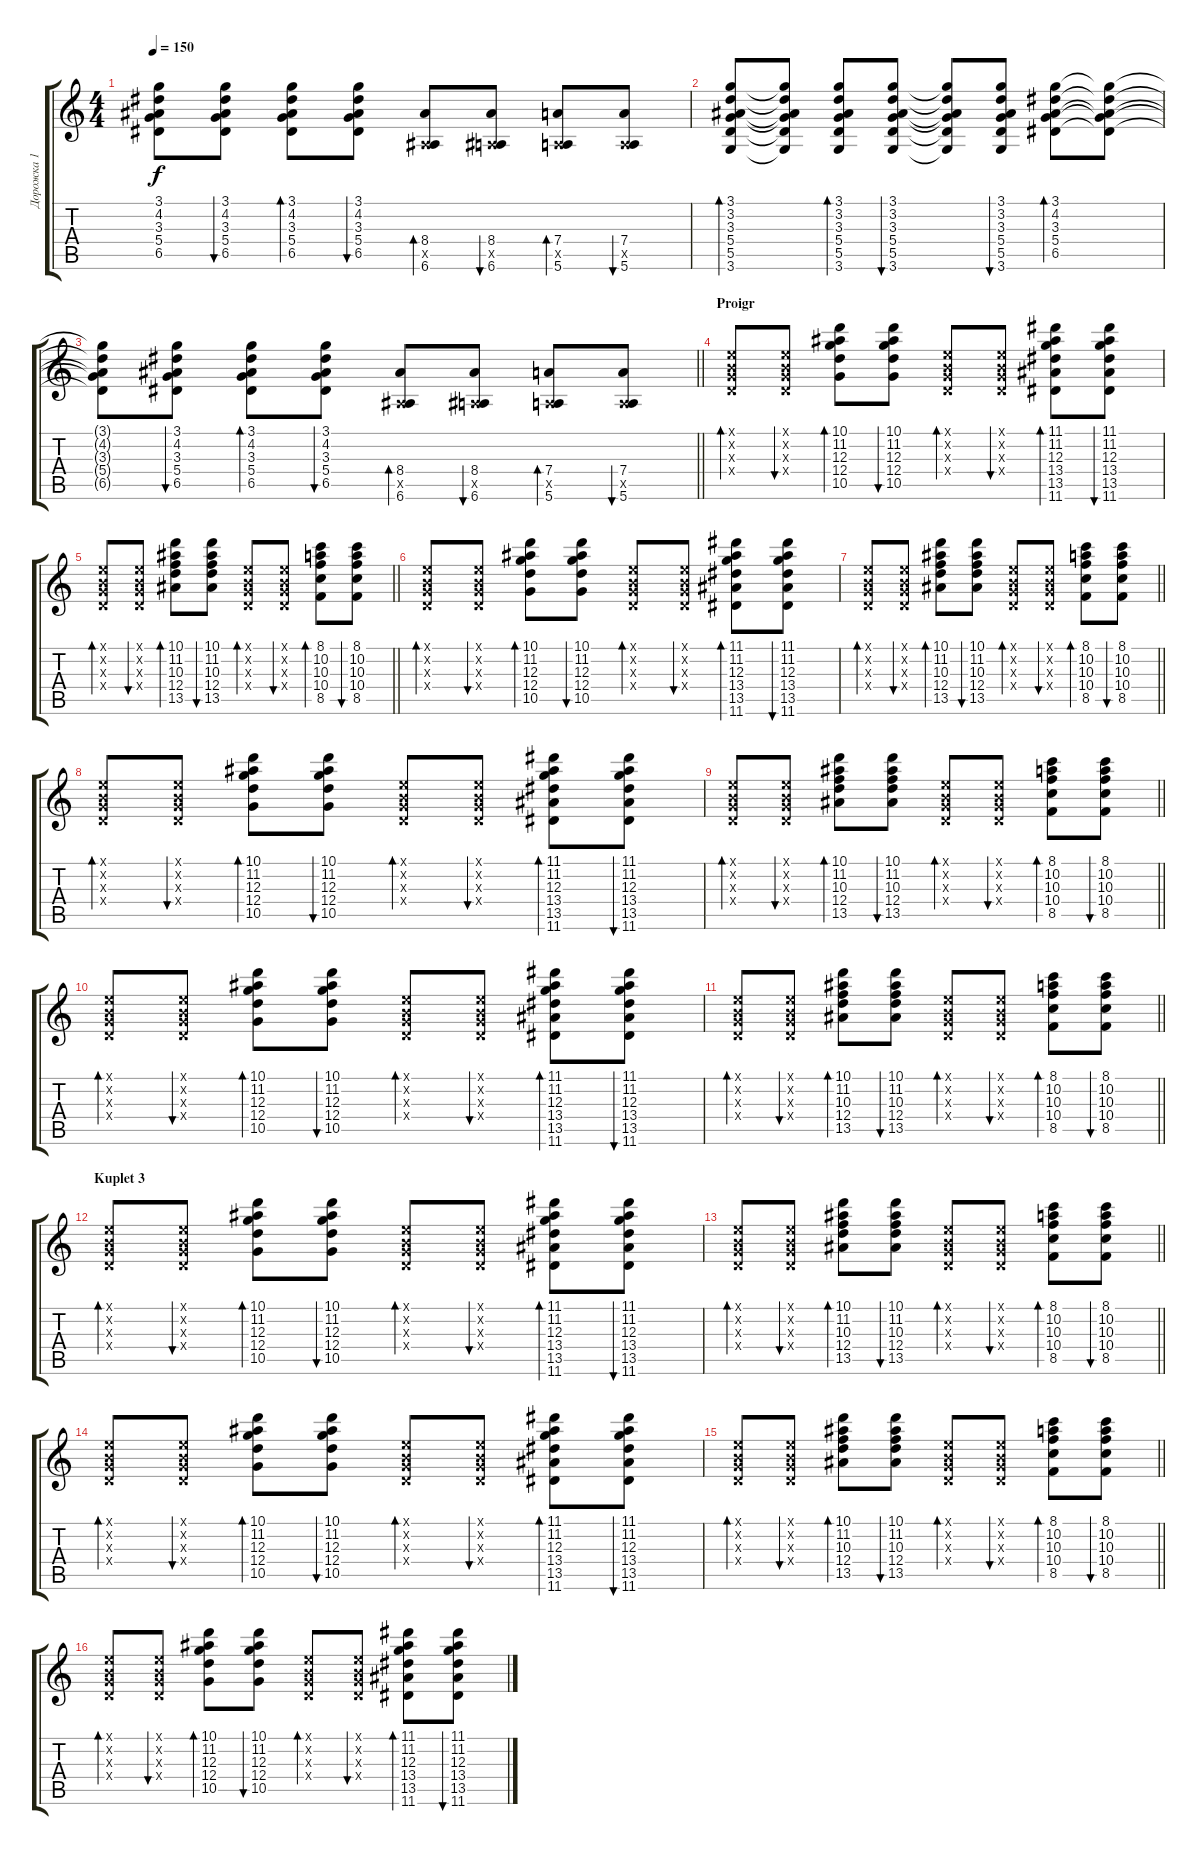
\track ("Дорожка 1" "Дорожка 1") {instrument acousticguitarsteel}
\staff {score tabs}
\tuning (E4 B3 G3 D3 A2 E2) {hide}
\ts (4 4)
\tempo 150
\clef g2
\ks c
(3.1{t} 4.2{t} 3.3{t} 5.4{t} 6.5{t}).8{dy f} (3.1 4.2 3.3 5.4 6.5).8{bu 60} (3.1 4.2 3.3 5.4 6.5).8{bd 60} (3.1 4.2 3.3 5.4 6.5).8{bu 60} (8.4 0.5{x} 6.6).8{bd 60} (8.4 0.5{x} 6.6).8{bu 60} (7.4 0.5{x} 5.6).8{bd 60} (7.4 0.5{x} 5.6).8{bu 60} |
(3.1 3.2 3.3 5.4 5.5 3.6).8{bd 60} (3.1{t} 3.2{t} 3.3{t} 5.4{t} 5.5{t} 3.6{t}).8 (3.1 3.2 3.3 5.4 5.5 3.6).8{bd 60} (3.1 3.2 3.3 5.4 5.5 3.6).8{bu 60} (3.1{t} 3.2{t} 3.3{t} 5.4{t} 5.5{t} 3.6{t}).8 (3.1 3.2 3.3 5.4 5.5 3.6).8{bu 60} (3.1 4.2 3.3 5.4 6.5).8{bd 60} (3.1{t} 4.2{t} 3.3{t} 5.4{t} 6.5{t}).8 |
\barLineRight lightlight
(3.1{t} 4.2{t} 3.3{t} 5.4{t} 6.5{t}).8 (3.1 4.2 3.3 5.4 6.5).8{bu 60} (3.1 4.2 3.3 5.4 6.5).8{bd 60} (3.1 4.2 3.3 5.4 6.5).8{bu 60} (8.4 0.5{x} 6.6).8{bd 60} (8.4 0.5{x} 6.6).8{bu 60} (7.4 0.5{x} 5.6).8{bd 60} (7.4 0.5{x} 5.6).8{bu 60} |
\section ("" "Proigr")
(0.1{x} 0.2{x} 0.3{x} 0.4{x}).8{bd 60} (0.1{x} 0.2{x} 0.3{x} 0.4{x}).8{bu 60} (10.1 11.2 12.3 12.4 10.5).8{bd 60} (10.1 11.2 12.3 12.4 10.5).8{bu 60} (0.1{x} 0.2{x} 0.3{x} 0.4{x}).8{bd 60} (0.1{x} 0.2{x} 0.3{x} 0.4{x}).8{bu 60} (11.1 11.2 12.3 13.4 13.5 11.6).8{bd 60} (11.1 11.2 12.3 13.4 13.5 11.6).8{bu 60} |
\barLineRight lightlight
(0.1{x} 0.2{x} 0.3{x} 0.4{x}).8{bd 60} (0.1{x} 0.2{x} 0.3{x} 0.4{x}).8{bu 60} (10.1 11.2 10.3 12.4 13.5).8{bd 60} (10.1 11.2 10.3 12.4 13.5).8{bu 60} (0.1{x} 0.2{x} 0.3{x} 0.4{x}).8{bd 60} (0.1{x} 0.2{x} 0.3{x} 0.4{x}).8{bu 60} (8.1 10.2 10.3 10.4 8.5).8{bd 60} (8.1 10.2 10.3 10.4 8.5).8{bu 60} |
(0.1{x} 0.2{x} 0.3{x} 0.4{x}).8{bd 60} (0.1{x} 0.2{x} 0.3{x} 0.4{x}).8{bu 60} (10.1 11.2 12.3 12.4 10.5).8{bd 60} (10.1 11.2 12.3 12.4 10.5).8{bu 60} (0.1{x} 0.2{x} 0.3{x} 0.4{x}).8{bd 60} (0.1{x} 0.2{x} 0.3{x} 0.4{x}).8{bu 60} (11.1 11.2 12.3 13.4 13.5 11.6).8{bd 60} (11.1 11.2 12.3 13.4 13.5 11.6).8{bu 60} |
\barLineRight lightlight
(0.1{x} 0.2{x} 0.3{x} 0.4{x}).8{bd 60} (0.1{x} 0.2{x} 0.3{x} 0.4{x}).8{bu 60} (10.1 11.2 10.3 12.4 13.5).8{bd 60} (10.1 11.2 10.3 12.4 13.5).8{bu 60} (0.1{x} 0.2{x} 0.3{x} 0.4{x}).8{bd 60} (0.1{x} 0.2{x} 0.3{x} 0.4{x}).8{bu 60} (8.1 10.2 10.3 10.4 8.5).8{bd 60} (8.1 10.2 10.3 10.4 8.5).8{bu 60} |
(0.1{x} 0.2{x} 0.3{x} 0.4{x}).8{bd 60} (0.1{x} 0.2{x} 0.3{x} 0.4{x}).8{bu 60} (10.1 11.2 12.3 12.4 10.5).8{bd 60} (10.1 11.2 12.3 12.4 10.5).8{bu 60} (0.1{x} 0.2{x} 0.3{x} 0.4{x}).8{bd 60} (0.1{x} 0.2{x} 0.3{x} 0.4{x}).8{bu 60} (11.1 11.2 12.3 13.4 13.5 11.6).8{bd 60} (11.1 11.2 12.3 13.4 13.5 11.6).8{bu 60} |
\barLineRight lightlight
(0.1{x} 0.2{x} 0.3{x} 0.4{x}).8{bd 60} (0.1{x} 0.2{x} 0.3{x} 0.4{x}).8{bu 60} (10.1 11.2 10.3 12.4 13.5).8{bd 60} (10.1 11.2 10.3 12.4 13.5).8{bu 60} (0.1{x} 0.2{x} 0.3{x} 0.4{x}).8{bd 60} (0.1{x} 0.2{x} 0.3{x} 0.4{x}).8{bu 60} (8.1 10.2 10.3 10.4 8.5).8{bd 60} (8.1 10.2 10.3 10.4 8.5).8{bu 60} |
(0.1{x} 0.2{x} 0.3{x} 0.4{x}).8{bd 60} (0.1{x} 0.2{x} 0.3{x} 0.4{x}).8{bu 60} (10.1 11.2 12.3 12.4 10.5).8{bd 60} (10.1 11.2 12.3 12.4 10.5).8{bu 60} (0.1{x} 0.2{x} 0.3{x} 0.4{x}).8{bd 60} (0.1{x} 0.2{x} 0.3{x} 0.4{x}).8{bu 60} (11.1 11.2 12.3 13.4 13.5 11.6).8{bd 60} (11.1 11.2 12.3 13.4 13.5 11.6).8{bu 60} |
\barLineRight lightlight
(0.1{x} 0.2{x} 0.3{x} 0.4{x}).8{bd 60} (0.1{x} 0.2{x} 0.3{x} 0.4{x}).8{bu 60} (10.1 11.2 10.3 12.4 13.5).8{bd 60} (10.1 11.2 10.3 12.4 13.5).8{bu 60} (0.1{x} 0.2{x} 0.3{x} 0.4{x}).8{bd 60} (0.1{x} 0.2{x} 0.3{x} 0.4{x}).8{bu 60} (8.1 10.2 10.3 10.4 8.5).8{bd 60} (8.1 10.2 10.3 10.4 8.5).8{bu 60} |
\section ("" "Kuplet 3")
(0.1{x} 0.2{x} 0.3{x} 0.4{x}).8{bd 60} (0.1{x} 0.2{x} 0.3{x} 0.4{x}).8{bu 60} (10.1 11.2 12.3 12.4 10.5).8{bd 60} (10.1 11.2 12.3 12.4 10.5).8{bu 60} (0.1{x} 0.2{x} 0.3{x} 0.4{x}).8{bd 60} (0.1{x} 0.2{x} 0.3{x} 0.4{x}).8{bu 60} (11.1 11.2 12.3 13.4 13.5 11.6).8{bd 60} (11.1 11.2 12.3 13.4 13.5 11.6).8{bu 60} |
\barLineRight lightlight
(0.1{x} 0.2{x} 0.3{x} 0.4{x}).8{bd 60} (0.1{x} 0.2{x} 0.3{x} 0.4{x}).8{bu 60} (10.1 11.2 10.3 12.4 13.5).8{bd 60} (10.1 11.2 10.3 12.4 13.5).8{bu 60} (0.1{x} 0.2{x} 0.3{x} 0.4{x}).8{bd 60} (0.1{x} 0.2{x} 0.3{x} 0.4{x}).8{bu 60} (8.1 10.2 10.3 10.4 8.5).8{bd 60} (8.1 10.2 10.3 10.4 8.5).8{bu 60} |
(0.1{x} 0.2{x} 0.3{x} 0.4{x}).8{bd 60} (0.1{x} 0.2{x} 0.3{x} 0.4{x}).8{bu 60} (10.1 11.2 12.3 12.4 10.5).8{bd 60} (10.1 11.2 12.3 12.4 10.5).8{bu 60} (0.1{x} 0.2{x} 0.3{x} 0.4{x}).8{bd 60} (0.1{x} 0.2{x} 0.3{x} 0.4{x}).8{bu 60} (11.1 11.2 12.3 13.4 13.5 11.6).8{bd 60} (11.1 11.2 12.3 13.4 13.5 11.6).8{bu 60} |
\barLineRight lightlight
(0.1{x} 0.2{x} 0.3{x} 0.4{x}).8{bd 60} (0.1{x} 0.2{x} 0.3{x} 0.4{x}).8{bu 60} (10.1 11.2 10.3 12.4 13.5).8{bd 60} (10.1 11.2 10.3 12.4 13.5).8{bu 60} (0.1{x} 0.2{x} 0.3{x} 0.4{x}).8{bd 60} (0.1{x} 0.2{x} 0.3{x} 0.4{x}).8{bu 60} (8.1 10.2 10.3 10.4 8.5).8{bd 60} (8.1 10.2 10.3 10.4 8.5).8{bu 60} |
(0.1{x} 0.2{x} 0.3{x} 0.4{x}).8{bd 60} (0.1{x} 0.2{x} 0.3{x} 0.4{x}).8{bu 60} (10.1 11.2 12.3 12.4 10.5).8{bd 60} (10.1 11.2 12.3 12.4 10.5).8{bu 60} (0.1{x} 0.2{x} 0.3{x} 0.4{x}).8{bd 60} (0.1{x} 0.2{x} 0.3{x} 0.4{x}).8{bu 60} (11.1 11.2 12.3 13.4 13.5 11.6).8{bd 60} (11.1 11.2 12.3 13.4 13.5 11.6).8{bu 60}
